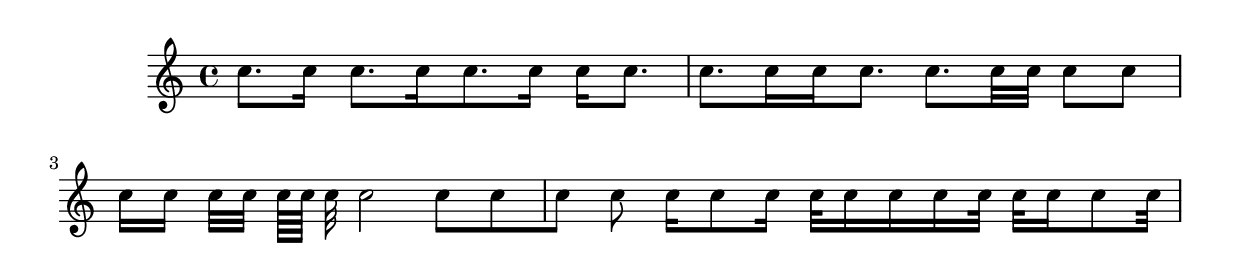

\version "2.1.22"

\header{
texidoc="
Beaming is generated automatically. Beams may cross bar lines. In that
case, line breaks are forbidden.  Yet clef and key signatures are
hidden just as with breakable bar lines.
"
}

\score { \context Staff \notes \relative c''  {
	 c8.[ c16]
	 c8.[ c16 c8.  c16]
	 c16[ c8.] |
	 c8.[ c16  c16  c8.]
	 c8.[ c32  c32]
	 c8[ c8] |
	 c16[ c16]
	 c32[ c32]
	 c64[ c64]	
	c32
	c2

	 c8[ c c] c8 % over barline
	 c16[ c8 c16]
	 c32[ c16 c16 c16 c32]
	 c32[ c16 c8 c32]		 % hmm ?
	
		}}

